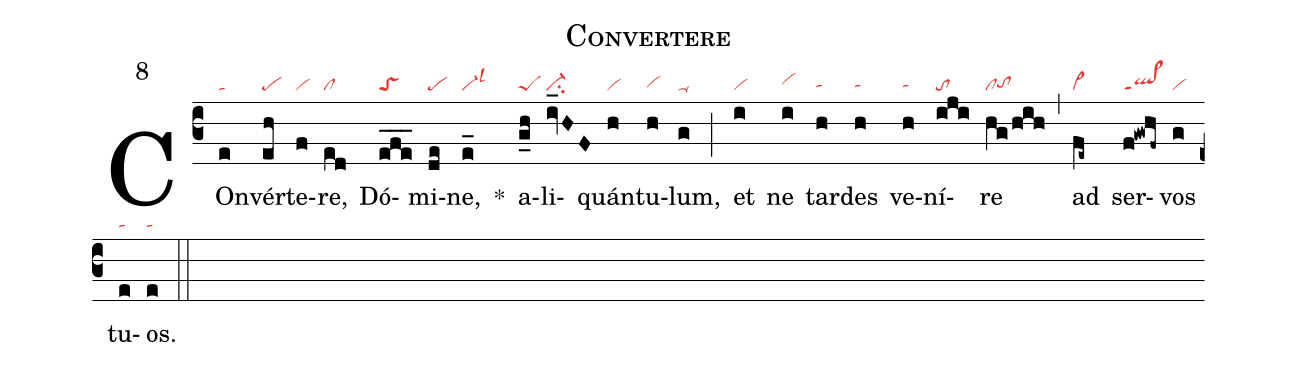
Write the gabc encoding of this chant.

name: Convertere;
mode: 8;
nabc-lines: 1;
%%
(c3)
COn(e|ta)vér(eh|pe)te(f|vi)re,(ed|cl) Dó(efe___|toS)mi(de|pe)ne,(e_|vi-lsl3) *()
a(g_h|peS)li(iv_HF|ci-)quán(h|vi)tu(h|vihg)lum,(g|ta-) (;)
et(i|vi) ne(i|vihh) tar(h|tahg)des(h|tahg) ve(h|tahg)ní(iji|to)re(hg/hih|cltohg) (,)
ad(fe~|vi>) ser(f!gwhf~|ql>ppt1)vos(g|vi) tu(e|ta)os.(e|ta) (::)
